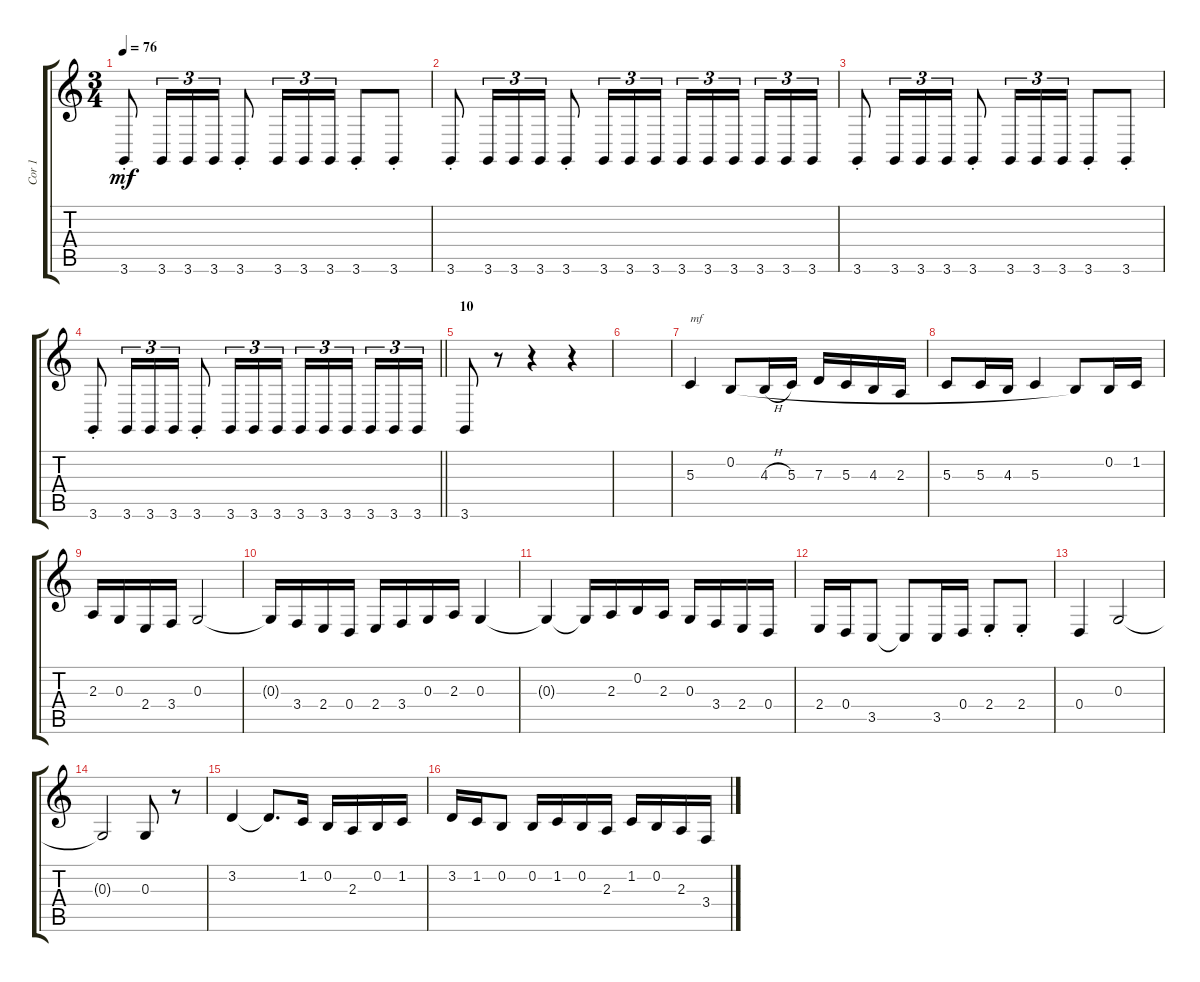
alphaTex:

\track ("Cor 1" "Cor 1") {instrument frenchhorn}
\staff {score tabs}
\tuning (E4 B3 G3 D3 A2 E2) {hide}
\ts (3 4)
\tempo 76
\clef g2
\ks c
3.6{st}.8{dy mf} 3.6.16{tu (3 2)} 3.6.16{tu (3 2)} 3.6.16{tu (3 2)} 3.6{st}.8 3.6.16{tu (3 2)} 3.6.16{tu (3 2)} 3.6.16{tu (3 2)} 3.6{st}.8 3.6{st}.8 |
3.6{st}.8 3.6.16{tu (3 2)} 3.6.16{tu (3 2)} 3.6.16{tu (3 2)} 3.6{st}.8 3.6.16{tu (3 2)} 3.6.16{tu (3 2)} 3.6.16{tu (3 2)} 3.6.16{tu (3 2)} 3.6.16{tu (3 2)} 3.6.16{tu (3 2) beam splitsecondary} 3.6.16{tu (3 2)} 3.6.16{tu (3 2)} 3.6.16{tu (3 2)} |
3.6{st}.8 3.6.16{tu (3 2)} 3.6.16{tu (3 2)} 3.6.16{tu (3 2)} 3.6{st}.8 3.6.16{tu (3 2)} 3.6.16{tu (3 2)} 3.6.16{tu (3 2)} 3.6{st}.8 3.6{st}.8 |
\barLineRight lightlight
3.6{st}.8 3.6.16{tu (3 2)} 3.6.16{tu (3 2)} 3.6.16{tu (3 2)} 3.6{st}.8 3.6.16{tu (3 2)} 3.6.16{tu (3 2)} 3.6.16{tu (3 2)} 3.6.16{tu (3 2)} 3.6.16{tu (3 2)} 3.6.16{tu (3 2) beam splitsecondary} 3.6.16{tu (3 2)} 3.6.16{tu (3 2)} 3.6.16{tu (3 2)} |
\section ("" "10")
3.6.8 r.8 r.4 r.4 |
|
5.3.4{txt "mf"} 0.2.8 4.3{h}.16 5.3.16 7.3.16 5.3.16 4.3.16 2.3.16 |
5.3.8 5.3.16 4.3.16 5.3.4 0.2{t}.8 0.2.16 1.2.16 |
2.3.16 0.3.16 2.4.16 3.4.16 0.3.2 |
0.3{t}.16 3.4.16 2.4.16 0.4.16 2.4.16 3.4.16 0.3.16 2.3.16 0.3.4 |
0.3{t}.4 0.3{t}.16 2.3.16 0.2.16 2.3.16 0.3.16 3.4.16 2.4.16 0.4.16 |
2.4.16 0.4.16 3.5.8 3.5{t}.8 3.5.16 0.4.16 2.4{st}.8 2.4{st}.8 |
0.4.4 0.3.2 |
0.3{t}.2 0.3.8 r.8 |
3.2.4 3.2{t}.8{d} 1.2.16 0.2.16 2.3.16 0.2.16 1.2.16 |
3.2.16 1.2.16 0.2.8 0.2.16 1.2.16 0.2.16 2.3.16 1.2.16 0.2.16 2.3.16 3.4.16
